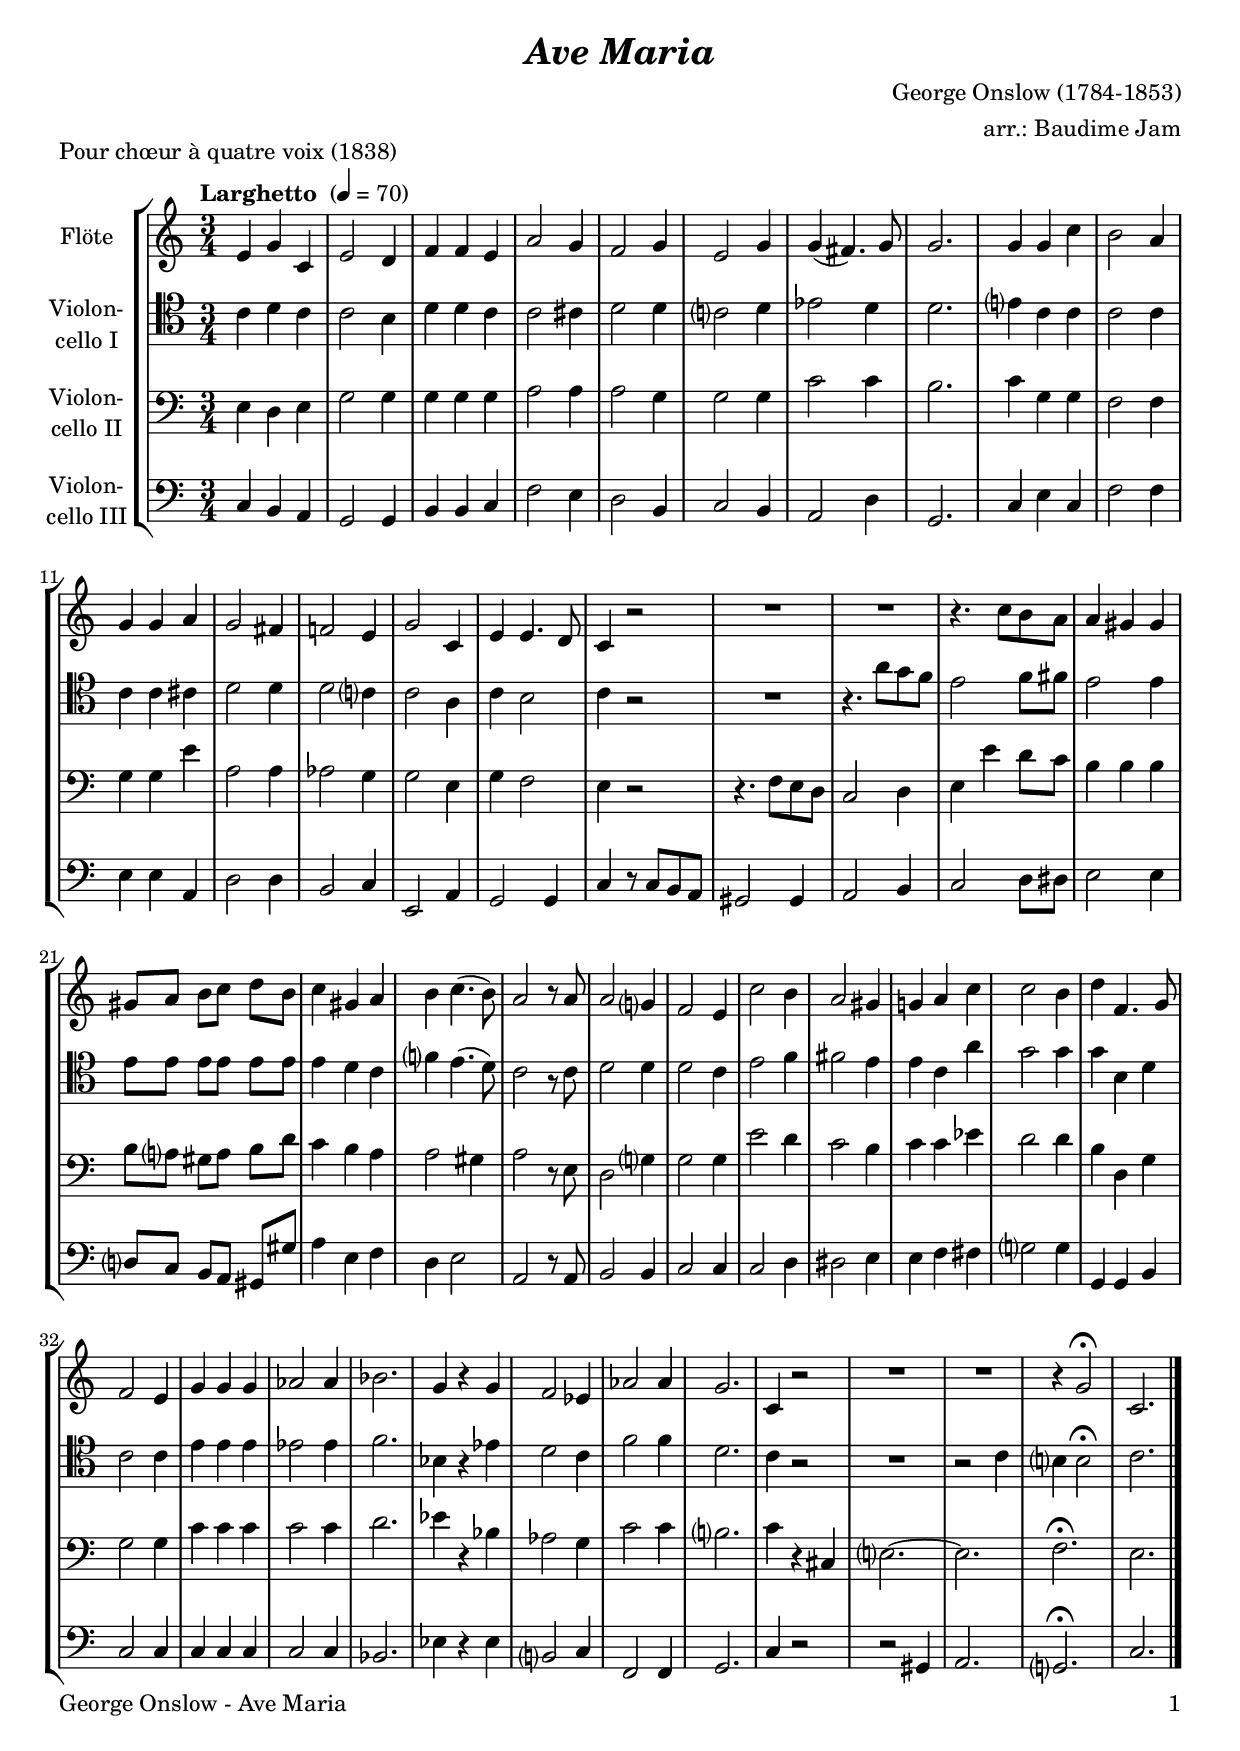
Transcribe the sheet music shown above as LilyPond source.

\version "2.18.2"
\include "deutsch.ly"

#(set-global-staff-size 20)

\header {
  title     = \markup \bold \italic "Ave Maria"
  composer  = "George Onslow (1784-1853)"
  arranger  = "arr.: Baudime Jam"
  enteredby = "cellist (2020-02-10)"
  piece     = "Pour chœur à quatre voix (1838)"
}

voiceconsts = {
  \key es \major
  \clef "treble"
  \time 3/4
  %\numericTimeSignature
  \compressFullBarRests
  % Set default beaming for all staves
  \set Timing.beamExceptions = #'()
  \set Timing.baseMoment     = #(ly:make-moment 1 4)
  \set Timing.beatStructure  = #'(1 1 1)
  \tempo "Larghetto " 4=70
}

mifl = "flute"
mist = "string ensemble 1"
%miba = "drawbar organ"
miba = "cello"

va = \relative c'' {
  \voiceconsts

  g4 b es,
  g2 f4
  as as g
  c2 b4
  as2 b4
  g2 b4
  b( a4.) b8

  b2.
  b4 b es
  d2 c4
  b b c
  b2 a4
  as!2 g4
  b2 es,4

  g g4. f8
  es4 r2
  R2.*2
  r4. es'8[ d c]
  c4 h h

  h8 c d es f d
  es4 h c
  d es4.( d8)
  c2 r8 c
  c2 b?4
  as2 g4

  es'2 d4
  c2 h4
  b! c es
  es2 d4
  f as,4. b8
  as2 g4

  b b b
  ces2 ces4
  des2.
  b4 r b
  as2 ges4
  ces2 ces4

  b2.
  es,4 r2
  R2.*2
  r4 b'2\fermata
  es,2. \bar "|."
}

vb = \relative c' {
  \voiceconsts
  \clef "tenor"
  
  es4 f es
  es2 d4
  f f es
  es2 e4
  f2 f4
  es?2 f4
  ges2 f4

  f2.
  g?4 es es
  es2 es4
  es es e
  f2 f4
  f2 es?4
  es2 c4

  es d2
  es4 r2
  R2.
  r4. c'8[ b as]
  g2 as8 a
  g2 g4

  g8 g g g g g
  g4 f es
  as? g4.( f8)
  es2 r8 es
  f2 f4
  f2 es4

  g2 as4
  a2 g4
  g es c'
  b2 b4
  b d, f
  es2 es4

  g g g
  ges2 ges4
  as2.
  des,4 r ges
  f2 es4
  as2 as4

  f2.
  es4 r2
  R2.
  r2 es4
  d? d2\fermata
  es2. \bar "|."
}

vc = \relative c' {
  \voiceconsts
  \clef "bass"
  
  g4 f g
  b2 b4
  b b b
  c2 c4
  c2 b4
  b2 b4
  es2 es4

  d2.
  es4 b b
  as2 as4
  b b g'
  c,2 c4
  ces2 b4
  b2 g4

  b as2
  g4 r2
  r4. as8[ g f]
  es2 f4
  g g' f8 es
  d4 d d

  d8 c? h c d f
  es4 d c
  c2 h4
  c2 r8 g
  f2 b?4
  b2 b4

  g'2 f4
  es2 d4
  es es ges
  f2 f4
  d f, b
  b2 b4

  es es es
  es2 es4
  f2.
  ges4 r des
  ces2 b4
  es2 es4

  d?2.
  es4 r e,
  g?2.~
  g
  as\fermata
  g \bar "|."
}

vd = \relative c {
  \voiceconsts
  \clef "bass"

  es4 d c
  b2 b4
  d d es
  as2 g4
  f2 d4
  es2 d4
  c2 f4

  b,2.
  es4 g es
  as2 as4
  g g c,
  f2 f4
  d2 es4
  g,2 c4

  b2 b4
  es r8 es[ d c]
  h2 h4
  c2 d4
  es2 f8 fis
  g2 g4

  f?8 es d c h h'
  c4 g as
  f g2
  c, r8 c
  d2 d4
  es2 es4

  es2 f4
  fis2 g4
  g as a
  b?2 b4
  b, b d
  es2 es4

  es es es
  es2 es4
  des2.
  ges4 r ges
  d?2 es4
  as,2 as4

  b2.
  es4 r2
  r h4
  c2.
  b?\fermata
  es \bar "|."
}


music = \new StaffGroup <<
      \new Staff {
        \set Staff.midiInstrument = \mifl
        \set Staff.instrumentName = \markup \center-column { "Flöte" }
        \transpose es c { \va }
      }

      \new Staff {
        \set Staff.midiInstrument = \miba
        \set Staff.instrumentName = \markup \center-column { "Violon-" "cello I" }
        \transpose es c { \vb }
      }

      \new Staff {
        \set Staff.midiInstrument = \miba
        \set Staff.instrumentName = \markup \center-column { "Violon-" "cello II" }
        \transpose es c { \vc }
      }

      \new Staff {
        \set Staff.midiInstrument = \miba
        \set Staff.instrumentName = \markup \center-column { "Violon-" "cello III" }
        \transpose es c { \vd }
      }
>>

\book {
   \paper {
    print-page-number = ##t
    print-first-page-number = ##t
    ragged-last-bottom = ##f
    oddHeaderMarkup = \markup \null
    evenHeaderMarkup = \markup \null
    oddFooterMarkup = \markup {
      \fill-line {
        \on-the-fly #print-page-number-check-first
        "George Onslow - Ave Maria" \fromproperty #'page:page-number-string
      }
    }
    evenFooterMarkup = \oddFooterMarkup
  } \score {
   \music
    \layout {}
  }

  \score {
    \unfoldRepeats \music

    \midi {
      \context {
        \Score
      }
    }
  }
}
